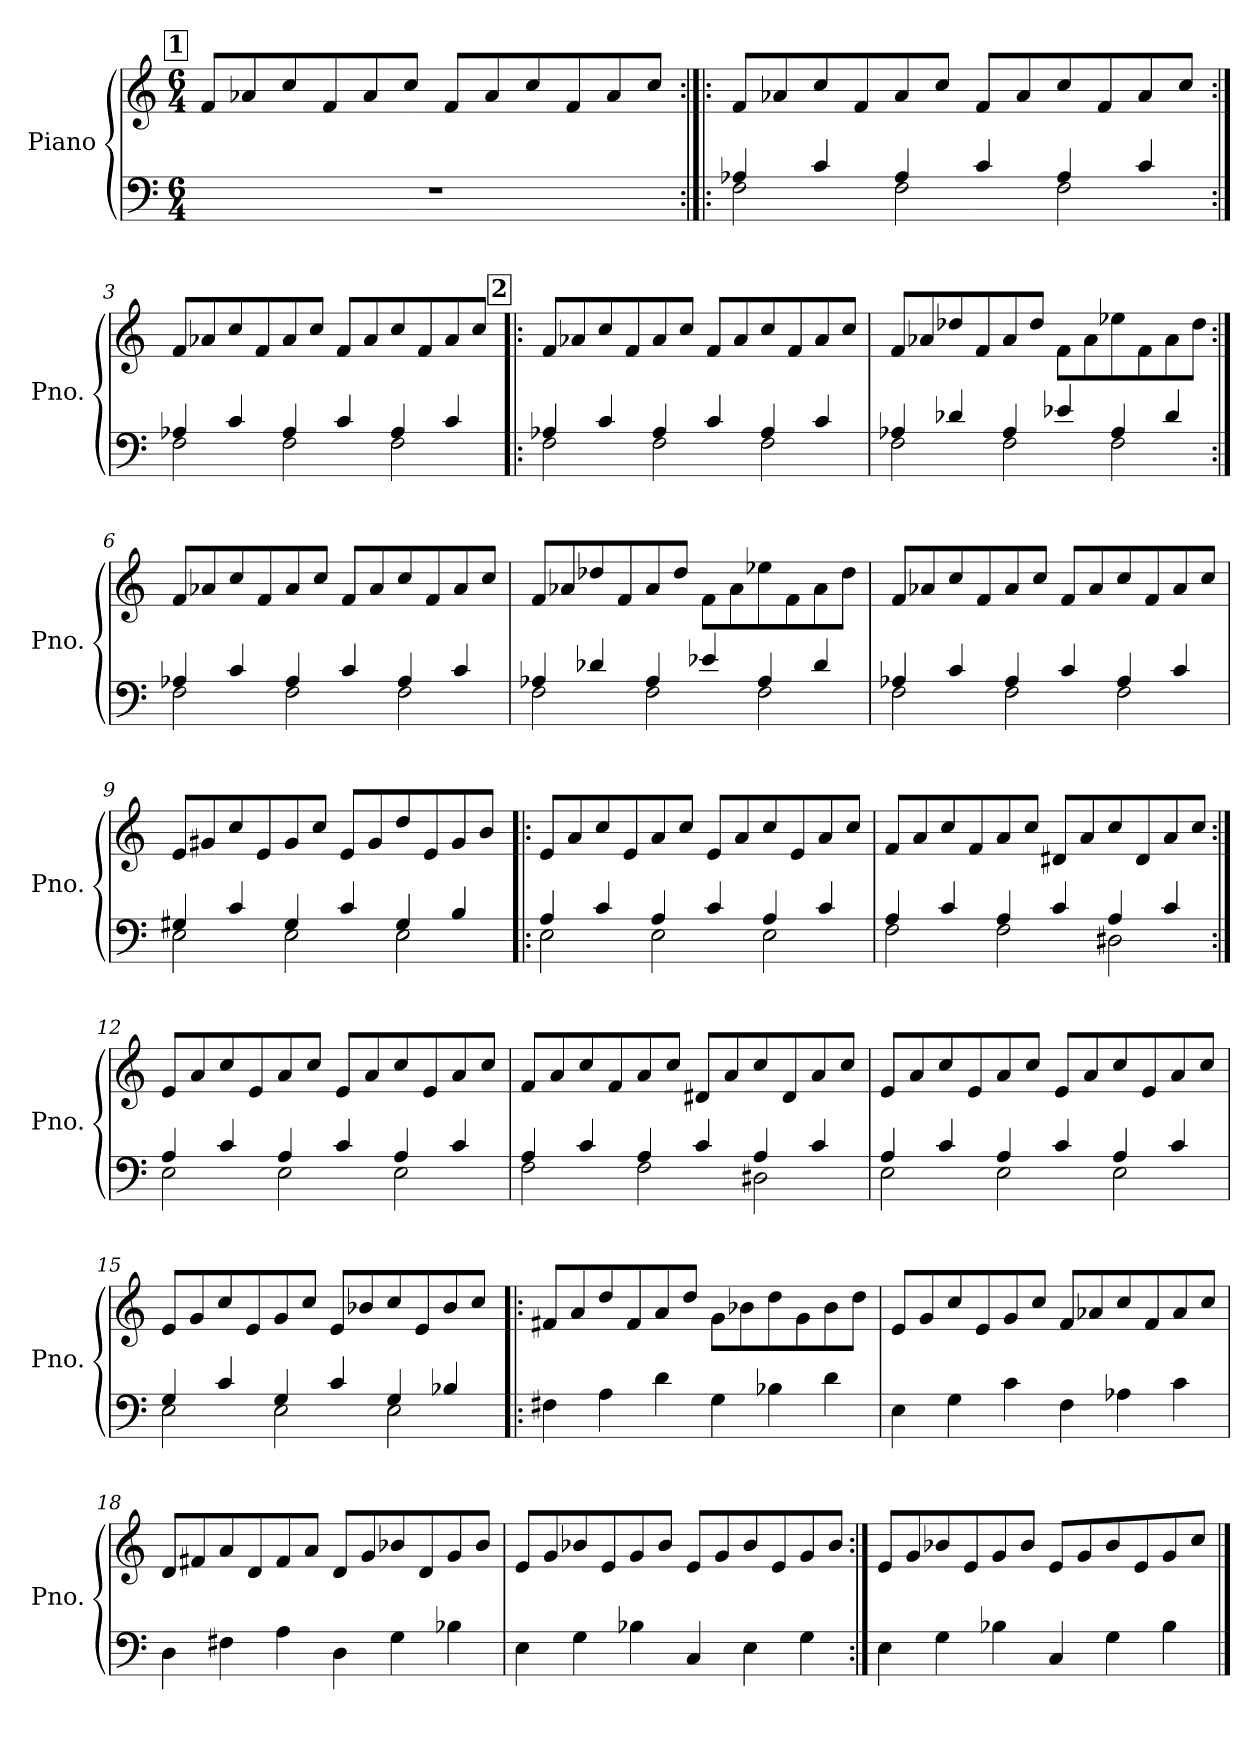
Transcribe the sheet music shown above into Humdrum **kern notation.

**kern	**kern
*part1	*part1
*staff2	*staff1
*I"Piano	*
*I'Pno.	*
*clefF4	*clefG2
*k[]	*k[]
*M6/4	*M6/4
*MM180	*MM180
!!LO:REH:place=s1:a:B:fs=14:t=1
=1	=1
1.r	8f/L
.	8a-X/
.	8cc/
.	8f/
.	8a-/
.	8cc/J
.	8f/L
.	8a-/
.	8cc/
.	8f/
.	8a-/
.	8cc/J
=2:|!|:	=2:|!|:
*^	*
4A-X/	2F\	8f/L
.	.	8a-X/
4c/	.	8cc/
.	.	8f/
4A-/	2F\	8a-/
.	.	8cc/J
4c/	.	8f/L
.	.	8a-/
4A-/	2F\	8cc/
.	.	8f/
4c/	.	8a-/
.	.	8cc/J
=3:|!	=3:|!	=3:|!
4A-X/	2F\	8f/L
.	.	8a-X/
4c/	.	8cc/
.	.	8f/
4A-/	2F\	8a-/
.	.	8cc/J
4c/	.	8f/L
.	.	8a-/
4A-/	2F\	8cc/
.	.	8f/
4c/	.	8a-/
.	.	8cc/J
!!LO:LB:g=z
!!LO:REH:place=s1:a:B:fs=14:t=2
=4!|:	=4!|:	=4!|:
4A-X/	2F\	8f/L
.	.	8a-X/
4c/	.	8cc/
.	.	8f/
4A-/	2F\	8a-/
.	.	8cc/J
4c/	.	8f/L
.	.	8a-/
4A-/	2F\	8cc/
.	.	8f/
4c/	.	8a-/
.	.	8cc/J
=5	=5	=5
4A-X/	2F\	8f/L
.	.	8a-X/
4d-X/	.	8dd-X/
.	.	8f/
4A-/	2F\	8a-/
.	.	8dd-/J
4e-X/	.	8f\L
.	.	8a-\
4A-/	2F\	8ee-X\
.	.	8f\
4d-/	.	8a-\
.	.	8dd-\J
=6:|!	=6:|!	=6:|!
4A-X/	2F\	8f/L
.	.	8a-X/
4c/	.	8cc/
.	.	8f/
4A-/	2F\	8a-/
.	.	8cc/J
4c/	.	8f/L
.	.	8a-/
4A-/	2F\	8cc/
.	.	8f/
4c/	.	8a-/
.	.	8cc/J
!!LO:LB:g=z
=7	=7	=7
4A-X/	2F\	8f/L
.	.	8a-X/
4d-X/	.	8dd-X/
.	.	8f/
4A-/	2F\	8a-/
.	.	8dd-/J
4e-X/	.	8f\L
.	.	8a-\
4A-/	2F\	8ee-X\
.	.	8f\
4d-/	.	8a-\
.	.	8dd-\J
=8	=8	=8
4A-X/	2F\	8f/L
.	.	8a-X/
4c/	.	8cc/
.	.	8f/
4A-/	2F\	8a-/
.	.	8cc/J
4c/	.	8f/L
.	.	8a-/
4A-/	2F\	8cc/
.	.	8f/
4c/	.	8a-/
.	.	8cc/J
=9	=9	=9
4G#X/	2E\	8e/L
.	.	8g#X/
4c/	.	8cc/
.	.	8e/
4G#/	2E\	8g#/
.	.	8cc/J
4c/	.	8e/L
.	.	8g#/
4G#/	2E\	8dd/
.	.	8e/
4B/	.	8g#/
.	.	8b/J
!!LO:LB:g=z
=10!|:	=10!|:	=10!|:
4A/	2E\	8e/L
.	.	8a/
4c/	.	8cc/
.	.	8e/
4A/	2E\	8a/
.	.	8cc/J
4c/	.	8e/L
.	.	8a/
4A/	2E\	8cc/
.	.	8e/
4c/	.	8a/
.	.	8cc/J
=11	=11	=11
4A/	2F\	8f/L
.	.	8a/
4c/	.	8cc/
.	.	8f/
4A/	2F\	8a/
.	.	8cc/J
4c/	.	8d#X/L
.	.	8a/
4A/	2D#X\	8cc/
.	.	8d#/
4c/	.	8a/
.	.	8cc/J
=12:|!	=12:|!	=12:|!
4A/	2E\	8e/L
.	.	8a/
4c/	.	8cc/
.	.	8e/
4A/	2E\	8a/
.	.	8cc/J
4c/	.	8e/L
.	.	8a/
4A/	2E\	8cc/
.	.	8e/
4c/	.	8a/
.	.	8cc/J
!!LO:LB:g=z
=13	=13	=13
4A/	2F\	8f/L
.	.	8a/
4c/	.	8cc/
.	.	8f/
4A/	2F\	8a/
.	.	8cc/J
4c/	.	8d#X/L
.	.	8a/
4A/	2D#X\	8cc/
.	.	8d#/
4c/	.	8a/
.	.	8cc/J
=14	=14	=14
4A/	2E\	8e/L
.	.	8a/
4c/	.	8cc/
.	.	8e/
4A/	2E\	8a/
.	.	8cc/J
4c/	.	8e/L
.	.	8a/
4A/	2E\	8cc/
.	.	8e/
4c/	.	8a/
.	.	8cc/J
=15	=15	=15
4G/	2E\	8e/L
.	.	8g/
4c/	.	8cc/
.	.	8e/
4G/	2E\	8g/
.	.	8cc/J
4c/	.	8e/L
.	.	8b-X/
4G/	2E\	8cc/
.	.	8e/
4B-X/	.	8b-/
.	.	8cc/J
*v	*v	*
!!LO:PB:g=z
=16!|:	=16!|:
4F#X\	8f#X/L
.	8a/
4A\	8dd/
.	8f#/
4d\	8a/
.	8dd/J
4G\	8g\L
.	8b-X\
4B-X\	8dd\
.	8g\
4d\	8b-\
.	8dd\J
=17	=17
4E\	8e/L
.	8g/
4G\	8cc/
.	8e/
4c\	8g/
.	8cc/J
4F\	8f/L
.	8a-X/
4A-X\	8cc/
.	8f/
4c\	8a-/
.	8cc/J
=18	=18
4D\	8d/L
.	8f#X/
4F#X\	8a/
.	8d/
4A\	8f#/
.	8a/J
4D\	8d/L
.	8g/
4G\	8b-X/
.	8d/
4B-X\	8g/
.	8b-/J
!!LO:LB:g=z
=19	=19
4E\	8e/L
.	8g/
4G\	8b-X/
.	8e/
4B-X\	8g/
.	8b-/J
4C/	8e/L
.	8g/
4E\	8b-/
.	8e/
4G\	8g/
.	8b-/J
=20:|!	=20:|!
4E\	8e/L
.	8g/
4G\	8b-X/
.	8e/
4B-X\	8g/
.	8b-/J
4C/	8e/L
.	8g/
4G\	8b-/
.	8e/
4B-\	8g/
.	8cc/J
==	==
*-	*-
